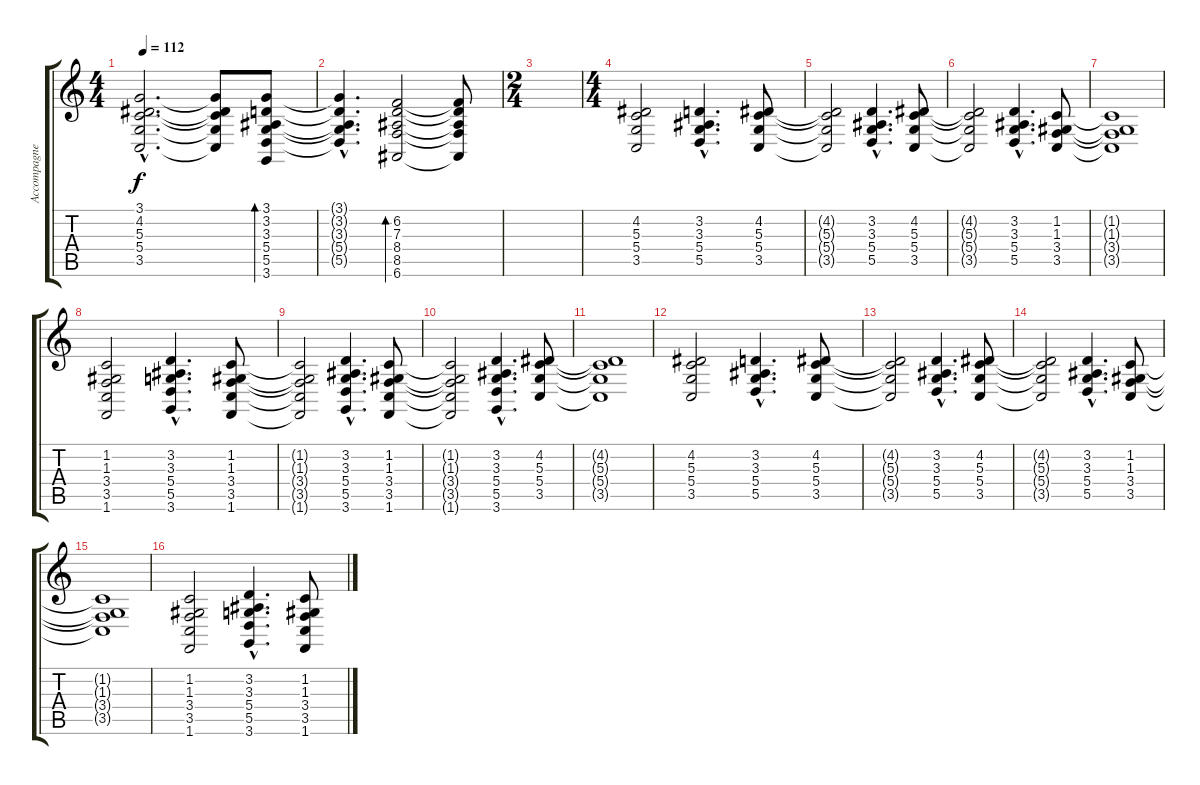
\track ("Accompagnement" "Accompagne") {instrument electricpiano1}
\staff {score tabs}
\tuning (E4 B3 G3 D3 A2 E2) {hide}
\ts (4 4)
\tempo 112
\clef g2
\ks c
(3.1{hac} 4.2{hac} 5.3{hac} 5.4{hac} 3.5{hac}).2{d dy f} (3.1{t} 4.2{t} 5.3{t} 5.4{t} 3.5{t}).8 (3.1 3.2 3.3 5.4 5.5 3.6).8{bd 60} |
(3.1{hac t} 3.2{hac t} 3.3{hac t} 5.4{hac t} 5.5{hac t}).4{d} (6.2 7.3 8.4 8.5 6.6).2{bd 60} (6.2{t} 7.3{t} 8.4{t} 8.5{t} 6.6{t}).8 |
\ts (2 4)
|
\ts (4 4)
(4.2 5.3 5.4 3.5).2 (3.2{hac} 3.3{hac} 5.4{hac} 5.5{hac}).4{d} (4.2 5.3 5.4 3.5).8 |
(4.2{t} 5.3{t} 5.4{t} 3.5{t}).2 (3.2{hac} 3.3{hac} 5.4{hac} 5.5{hac}).4{d} (4.2 5.3 5.4 3.5).8 |
(4.2{t} 5.3{t} 5.4{t} 3.5{t}).2 (3.2{hac} 3.3{hac} 5.4{hac} 5.5{hac}).4{d} (1.2 1.3 3.4 3.5).8 |
(1.2{t} 1.3{t} 3.4{t} 3.5{t}).1 |
(1.2 1.3 3.4 3.5 1.6).2 (3.2{hac} 3.3{hac} 5.4{hac} 5.5{hac} 3.6{hac}).4{d} (1.2 1.3 3.4 3.5 1.6).8 |
(1.2{t} 1.3{t} 3.4{t} 3.5{t} 1.6{t}).2 (3.2{hac} 3.3{hac} 5.4{hac} 5.5{hac} 3.6{hac}).4{d} (1.2 1.3 3.4 3.5 1.6).8 |
(1.2{t} 1.3{t} 3.4{t} 3.5{t} 1.6{t}).2 (3.2{hac} 3.3{hac} 5.4{hac} 5.5{hac} 3.6{hac}).4{d} (4.2 5.3 5.4 3.5).8 |
(4.2{t} 5.3{t} 5.4{t} 3.5{t}).1 |
(4.2 5.3 5.4 3.5).2 (3.2{hac} 3.3{hac} 5.4{hac} 5.5{hac}).4{d} (4.2 5.3 5.4 3.5).8 |
(4.2{t} 5.3{t} 5.4{t} 3.5{t}).2 (3.2{hac} 3.3{hac} 5.4{hac} 5.5{hac}).4{d} (4.2 5.3 5.4 3.5).8 |
(4.2{t} 5.3{t} 5.4{t} 3.5{t}).2 (3.2{hac} 3.3{hac} 5.4{hac} 5.5{hac}).4{d} (1.2 1.3 3.4 3.5).8 |
(1.2{t} 1.3{t} 3.4{t} 3.5{t}).1 |
(1.2 1.3 3.4 3.5 1.6).2 (3.2{hac} 3.3{hac} 5.4{hac} 5.5{hac} 3.6{hac}).4{d} (1.2 1.3 3.4 3.5 1.6).8
